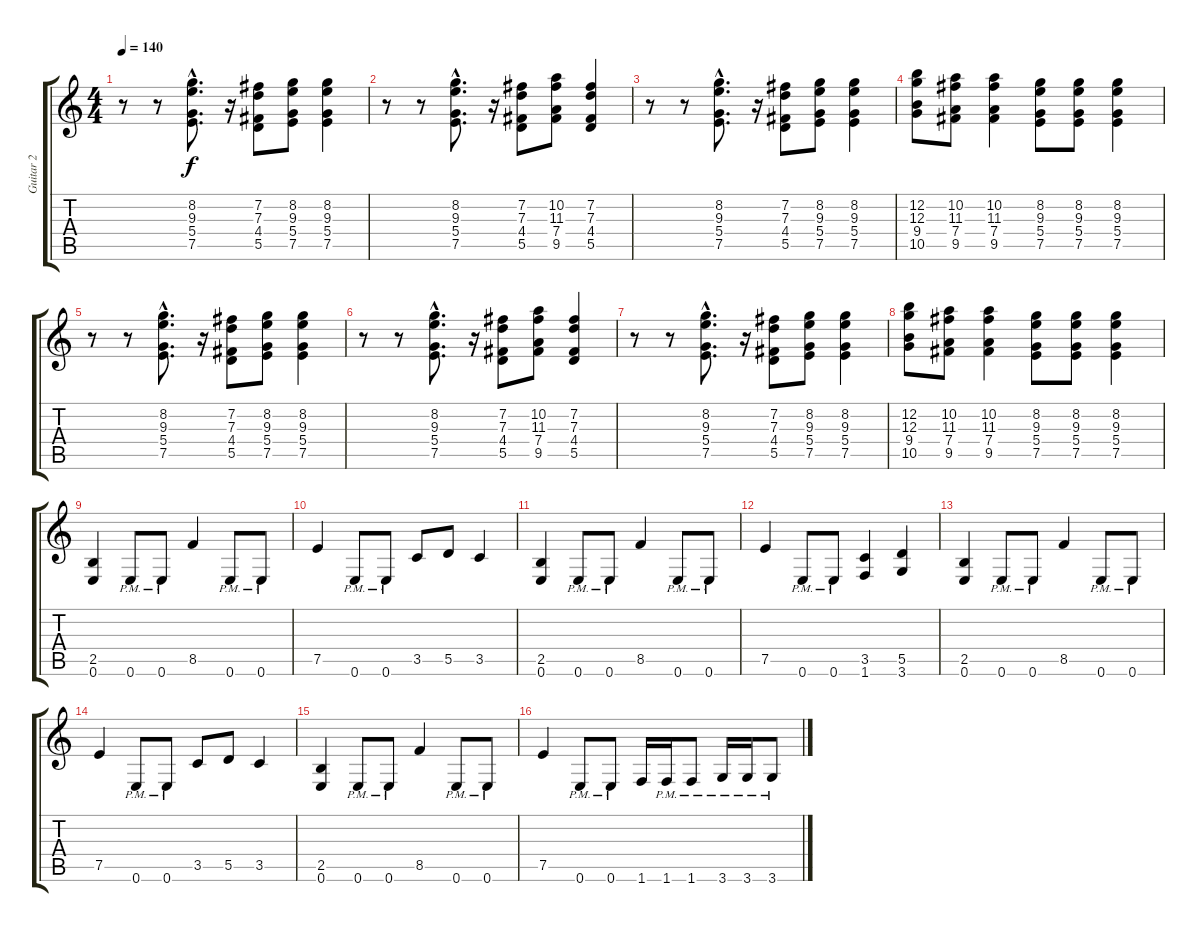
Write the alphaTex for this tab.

\track ("Guitar 2" "Guitar 2") {instrument overdrivenguitar}
\staff {score tabs}
\tuning (E4 B3 G3 D3 A2 E2) {hide}
\ts (4 4)
\tempo 140
\clef g2
\ks c
r.8{dy f} r.8 (8.2{hac} 9.3{hac} 5.4{hac} 7.5{hac}).8{d} r.16 (7.2 7.3 4.4 5.5).8 (8.2 9.3 5.4 7.5).8 (8.2 9.3 5.4 7.5).4 |
r.8 r.8 (8.2{hac} 9.3{hac} 5.4{hac} 7.5{hac}).8{d} r.16 (7.2 7.3 4.4 5.5).8 (10.2 11.3 7.4 9.5).8 (7.2 7.3 4.4 5.5).4 |
r.8 r.8 (8.2{hac} 9.3{hac} 5.4{hac} 7.5{hac}).8{d} r.16 (7.2 7.3 4.4 5.5).8 (8.2 9.3 5.4 7.5).8 (8.2 9.3 5.4 7.5).4 |
(12.2 12.3 9.4 10.5).8 (10.2 11.3 7.4 9.5).8 (10.2 11.3 7.4 9.5).4 (8.2 9.3 5.4 7.5).8 (8.2 9.3 5.4 7.5).8 (8.2 9.3 5.4 7.5).4 |
r.8 r.8 (8.2{hac} 9.3{hac} 5.4{hac} 7.5{hac}).8{d} r.16 (7.2 7.3 4.4 5.5).8 (8.2 9.3 5.4 7.5).8 (8.2 9.3 5.4 7.5).4 |
r.8 r.8 (8.2{hac} 9.3{hac} 5.4{hac} 7.5{hac}).8{d} r.16 (7.2 7.3 4.4 5.5).8 (10.2 11.3 7.4 9.5).8 (7.2 7.3 4.4 5.5).4 |
r.8 r.8 (8.2{hac} 9.3{hac} 5.4{hac} 7.5{hac}).8{d} r.16 (7.2 7.3 4.4 5.5).8 (8.2 9.3 5.4 7.5).8 (8.2 9.3 5.4 7.5).4 |
(12.2 12.3 9.4 10.5).8 (10.2 11.3 7.4 9.5).8 (10.2 11.3 7.4 9.5).4 (8.2 9.3 5.4 7.5).8 (8.2 9.3 5.4 7.5).8 (8.2 9.3 5.4 7.5).4 |
(2.5 0.6).4 0.6{pm}.8 0.6{pm}.8 8.5.4 0.6{pm}.8 0.6{pm}.8 |
7.5.4 0.6{pm}.8 0.6{pm}.8 3.5.8 5.5.8 3.5.4 |
(2.5 0.6).4 0.6{pm}.8 0.6{pm}.8 8.5.4 0.6{pm}.8 0.6{pm}.8 |
7.5.4 0.6{pm}.8 0.6{pm}.8 (3.5 1.6).4 (5.5 3.6).4 |
(2.5 0.6).4 0.6{pm}.8 0.6{pm}.8 8.5.4 0.6{pm}.8 0.6{pm}.8 |
7.5.4 0.6{pm}.8 0.6{pm}.8 3.5.8 5.5.8 3.5.4 |
(2.5 0.6).4 0.6{pm}.8 0.6{pm}.8 8.5.4 0.6{pm}.8 0.6{pm}.8 |
7.5.4 0.6{pm}.8 0.6{pm}.8 1.6.16 1.6{pm}.16 1.6{pm}.8 3.6{pm}.16 3.6{pm}.16 3.6{pm}.8
